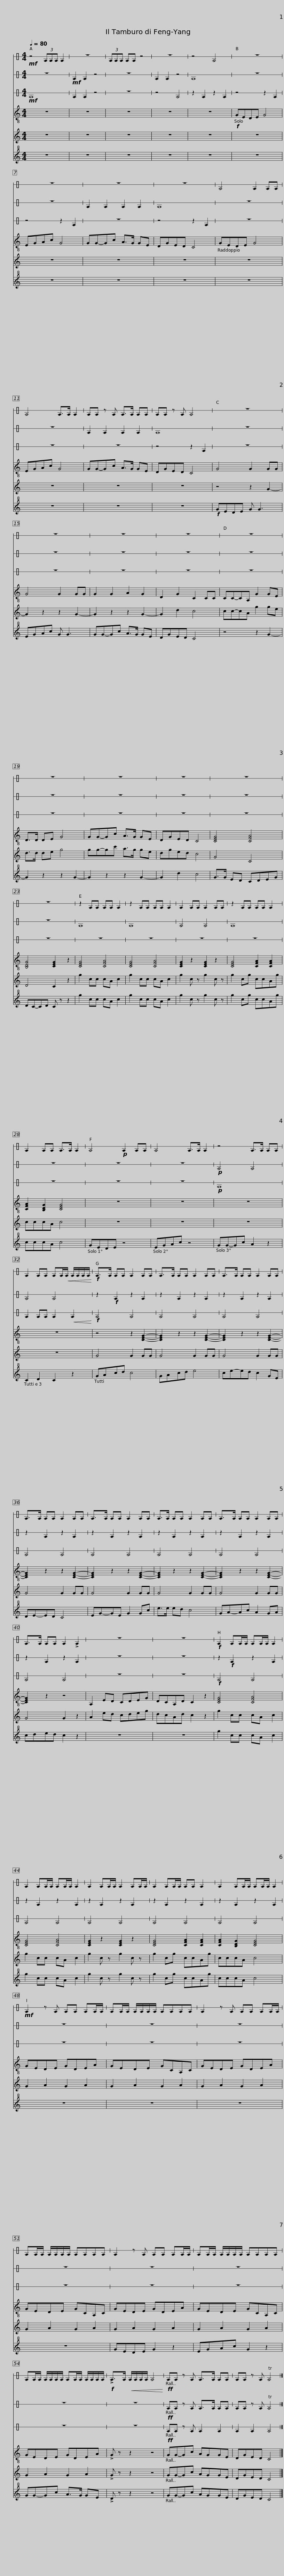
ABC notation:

X:1
%%score 1 2 3 4 5 6
L:1/8
Q:1/4=80
M:4/4
I:linebreak $
K:C
V:1 perc stafflines=1
K:none
V:2 perc stafflines=1
K:none
V:3 perc stafflines=1
K:none
V:4 treble-8
V:5 treble
V:6 treble+8
V:1
!mf! z4 (3EEE E2 | z8 | (3EEE EE z4 | z8 | z4 E4 | %5
 z8 | z8 |$ z8 | z8 | E4 E2 EE | %10
 E4 E>E E2 | EE z E E>E EE |$ EE z E E4 | z8 | z8 | %15
 z8 | z8 |$ z8 | z8 | z8 | %20
 z8 | z8 |$ z8 | z2 EE EE E2 | z2 EE EE E2 | %25
 E2 EE E2 EE | z2 EE EE E2 | E2 EE E>E E2 |$ E4!p! E2 EE | E4 E>E E2 | %30
 z4 E>E EE | E2 EE EE/!<(!E/ E/E/E/E/!<)! |!f! E>E EE E2 EE |$ E>E EE E2 EE | E>E EE E2 EE | %35
 E>E EE E2 EE | E>E EE E2 EE | E>E EE E2 EE |$ E>E EE E2 EE | E>E EE E2 !>!E2 | %40
 z8 | z8 |!f! E2 EE/E/ EE/E/ E2 |$ E2 EE/E/ EE/E/ E2 | E2 EE/E/ E2 EE/E/ | %45
 E2 EE/E/ EE E2 | E2 EE/E/ EE/E/ E2 |!mf! E2 z E EE EE/E/ |$ EE/E/ E/E/E/E/ EEEE | E2 z E EE EE/E/ | %50
 EE/E/ E/E/E/E/ EEEE | E2 z E EE EE/E/ |$ EE/E/ E/E/E/E/ EEEE | EE/E/ E/E/E/E/ EE/E/ E/E/E/E/ |!f! !>!E>E!<(! E/E/E/E/ E4!<)! | %55
!ff! EE z E E>E EE |$ EE z E TE4 |] %57
V:2
 z8 |!mf! E2 E2 z4 | z8 | E2 E2 z4 | E8 | %5
 z8 | z8 |$ E2 E2 E2 E2 | E8 | z8 | %10
 z8 | E2 E2 E2 E2 |$ E8 | z8 | z8 | %15
 z8 | z8 |$ z8 | z8 | z8 | %20
 z8 | z8 |$ z8 | E8 | E8 | %25
 E4 E4 | E8 | z8 |$ z8 | z8 | %30
!p! E4 E4 | E4 E4 | z2!f! E2 z2 E2 |$ z2 E2 z2 E2 | z2 E2 z2 E2 | %35
 z2 E2 z2 E2 | z2 E2 z2 E2 | z2 E2 z2 E2 |$ z2 E2 z2 E2 | z2 E2 z2 E2 | %40
 z8 | z8 | z2!f! E2 z2 E2 |$ z2 E2 z2 E2 | z2 E2 z2 E2 | %45
 z2 E2 z2 E2 | z2 E2 z2 E2 | z8 |$ z8 | z8 | %50
 z8 | z8 |$ z8 | z8 | z8 | %55
!ff! EE z E E>E EE |$ EE z E TE4 |] %57
V:3
!mf! E8 | E2 E2 z4 | z8 | z4 E4 | z2 E2 z2 E2 | %5
 z4 z2 E2 | z4 z2 E2 |$ z8 | z4 z2 E2 | z8 | %10
 z8 | z8 |$ z4 z2 E2 | z8 | z8 | %15
 z8 | z8 |$ z8 | z8 | z8 | %20
 z8 | z8 |$ z8 | z8 | z8 | %25
 z8 | z8 | z8 |$ z8 | z8 | %30
!p! E8 | E2 EE E2!<(! E2!<)! |!f! E4 E4 |$ E4 E4 | E4 E4 | %35
 E4 E4 | E4 E4 | E4 E4 |$ E4 E4 | E4 E4 | %40
 z8 | z8 |!f! E4 E4 |$ E4 E4 | E4 E4 | %45
 E4 E4 | E4 E4 | z8 |$ z8 | z8 | %50
 z8 | z8 |$ z8 | z8 | z8 | %55
!ff! EE z E E2 E2 |$ E2 E2 E4 |] %57
V:4
 z8 | z8 | z8 | z8 | z8 | %5
!f! GEDE G4 | EGAc G4 |$ GG-Gc A>G GE | DGED C4 | GEDE G4 | %10
 EGAc G4 | GG-Gc A>G GE |$ DGED C4 | G4 G2 GG | G4 G2 GG | %15
 G2 G2 A2 G2 | D2 G2 C2 CC |$ CC-CA, G2 GE | D>D DE G4 | GG-Gc A>G GE | %20
 DGED C4 | [CEG]4 [CFA]4 |$ [B,DG]4 [CEG]2 z2 | [CEG]4 [CFA]4 | [CEG]4 [CFA]4 | %25
 [CEG]2 z2 [CEG]2 z2 | [CEG]4 [CFA]2 [CFA]2 | [CFA]2 [B,DG]2 [CEG]4 |$ z8 | z8 | %30
 z8 | z8 | z4 z2 [CEG]2- |$ [CEG]2 z2 z2 [CEG]2- | [CEG]2 z2 z2 [CEG]2- | %35
 [CEG]2 z2 z2 [CEG]2- | [CEG]2 z2 z2 [CEG]2- | [CEG]2 z2 z2 [CEG]2- |$ [CEG]2 z2 z2 [CEG]2- | [CEG]2 z2 z4 | %40
 A,2 ED CDEG | DCA,D C2 z2 | [CEG]4 [CFA]4 |$ [CEG]4 [CFA]4 | [CEG]2 z2 [CEG]2 z2 | %45
 [CEG]4 [CFA]2 [CFA]2 | [CFA]2 [B,DG]2 [CEG]4 | GEDE GDEA |$ GEDE GCA,C | GEDE GDEA | %50
 GEDE GCA,C | GEDE GDEA |$ GEDE GCA,C | GEDE GDEA | !>!G z z2 z4 | %55
 GG-Gc AGGE |$ DGED C4 |] %57
V:5
 z8 | z8 | z8 | z8 | z8 | %5
 z8 | z8 |$ z8 | z8 | z8 | %10
 z8 | z8 |$ z8 | z4 z2 G2- | G2 z2 z2 G2- | %15
 G2 z2 z2 G2- | G2 d2 c4 |$ cc-cA g2 ge | d>d de g4 | gg-gc' a>g ge | %20
 dged c4 | G4 C4 |$ D4 C2 z2 | g2 cc cA c2 | g2 cc cA c2 | %25
 g2 c z g2 c z | g2 cg ccAg | cccA c4 |$ z8 | z8 | %30
 z8 | z8 | G4 G2 GG |$ G4 G2 GG | G4 G2 GG | %35
 G4 G2 GG | G4 G2 GG | G4 G2 GG |$ G4 G2 GG | G4 G2 z2 | %40
 A2 ed cdeg | dcAd c2 z2 | g2 cc cA c2 |$ g2 cc cA c2 | g2 c z g2 c z | %45
 g2 cg ccAg | cccA c4 | G2 A2 G2 A2 |$ G2 A2 G2 A2 | G2 A2 G2 A2 | %50
 G2 A2 G2 A2 | G2 A2 G2 A2 |$ G2 A2 G2 A2 | G2 A2 G2 A2 | !>!G z z2 z4 | %55
 GG-Gc AGGE |$ DGED C4 |] %57
V:6
 z8 | z8 | z8 | z8 | z8 | %5
 z8 | z8 |$ z8 | z8 | z8 | %10
 z8 | z8 |$ z8 |!f! GEDE G G3 | EGAc G G3 | %15
 GG-Gc A>G GE | DGED C4 |$ z4 z2 G2- | G2 z2 z2 G2- | G2 z2 z2 G2- | %20
 G2 d2 c4 | G>G ED CDEG |$ DC-CD C z z2 | g2 cc cA c2 | g2 cc cA c2 | %25
 g2 c z g2 c z | g2 cg ccAg | cccA c4 |$ GEDE z4 | EGAc z4 | %30
 GG-Gc A2 z2 | C2 D2 C2 z2 | GAcd c4 |$ GAcd e4 | ce-ed c2 GE | %35
 DE-ED C4 | EG-GE G2 Gc | e>e ed c4 |$ GA-Ac A2 GA | cded c2 z2 | %40
 z8 | z8 | g2 cc cA c2 |$ g2 cc cA c2 | g2 c z g2 c z | %45
 g2 cg ccAg | cccA c4 | z8 |$ z8 | z8 | %50
 z8 | GEDE G2 z2 |$ EGAc G2 z2 | GG-Gc A>G GE | !>!D z z2 z4 | %55
 GG-Gc AGGE |$ DGED C4 |] %57
